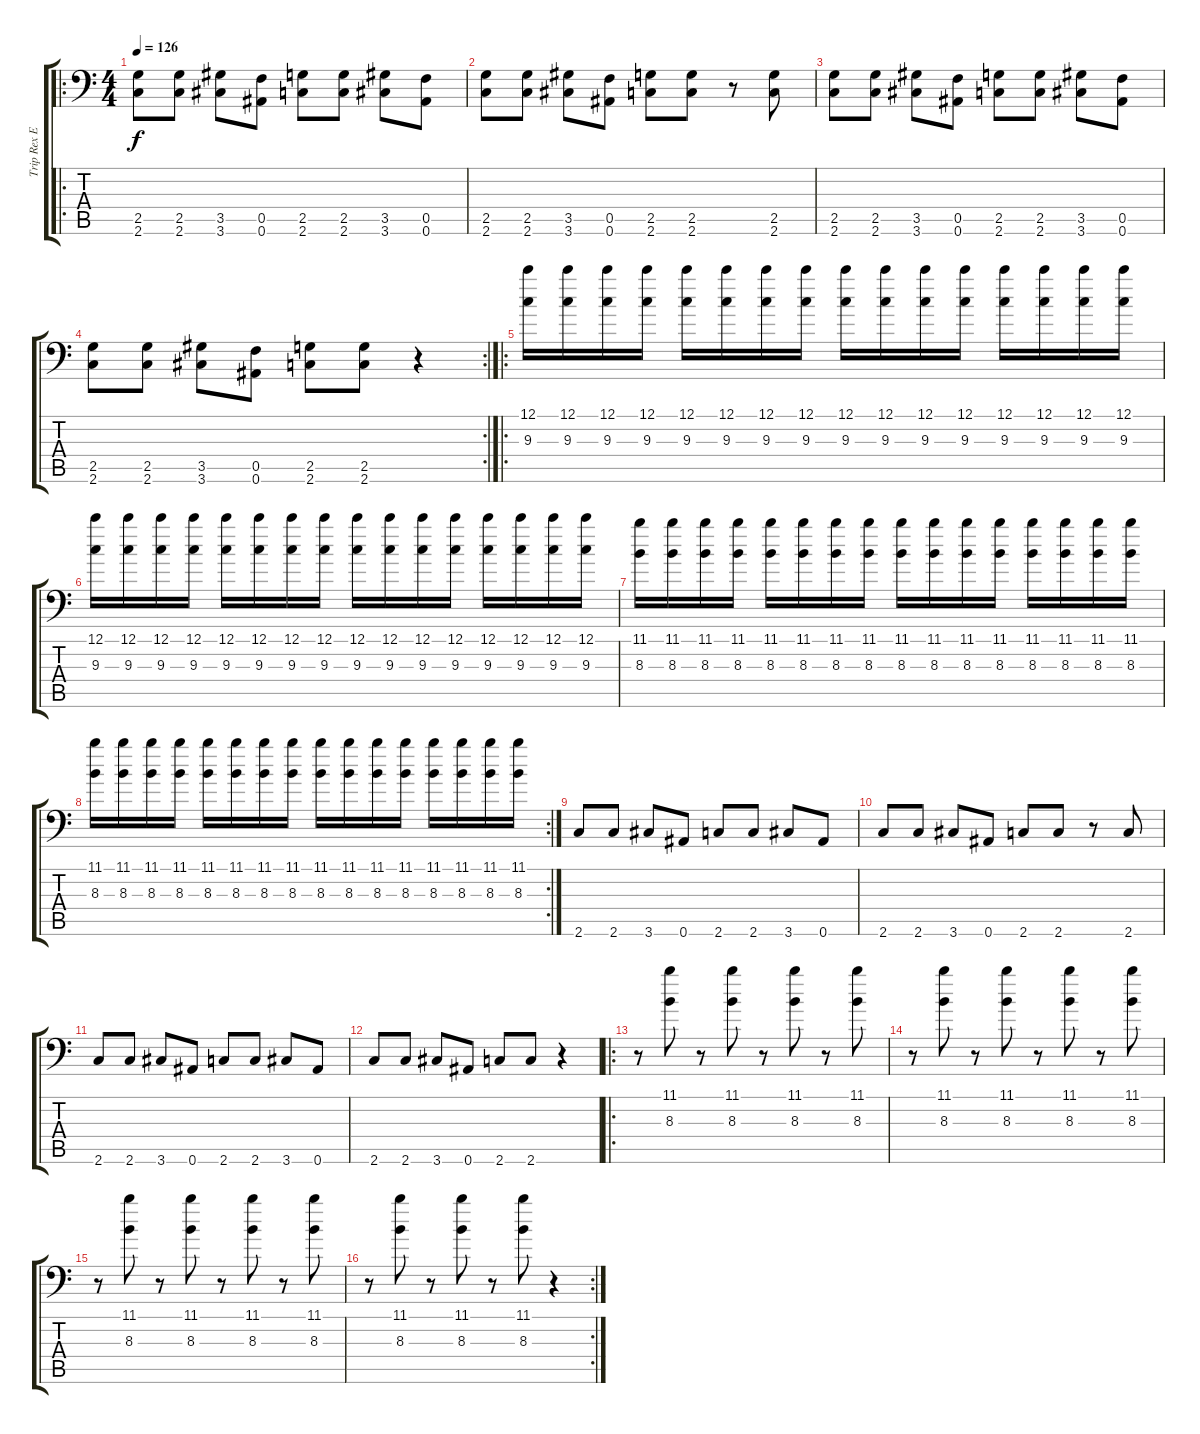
\track ("Trip Rex Eisen" "Trip Rex E") {instrument distortionguitar}
\staff {score tabs}
\tuning (C4 G3 Eb3 Bb2 F2 Bb1) {hide}
\ro
\ts (4 4)
\tempo 126
\clef f4
\ks c
(2.5 2.6).8{dy f} (2.5 2.6).8 (3.5 3.6).8 (0.5 0.6).8 (2.5 2.6).8 (2.5 2.6).8 (3.5 3.6).8 (0.5 0.6).8 |
(2.5 2.6).8 (2.5 2.6).8 (3.5 3.6).8 (0.5 0.6).8 (2.5 2.6).8 (2.5 2.6).8 r.8 (2.5 2.6).8 |
(2.5 2.6).8 (2.5 2.6).8 (3.5 3.6).8 (0.5 0.6).8 (2.5 2.6).8 (2.5 2.6).8 (3.5 3.6).8 (0.5 0.6).8 |
\rc 2
(2.5 2.6).8 (2.5 2.6).8 (3.5 3.6).8 (0.5 0.6).8 (2.5 2.6).8 (2.5 2.6).8 r.4 |
\ro
(12.1 9.3).16{volume 11} (12.1 9.3).16 (12.1 9.3).16 (12.1 9.3).16 (12.1 9.3).16 (12.1 9.3).16 (12.1 9.3).16 (12.1 9.3).16 (12.1 9.3).16 (12.1 9.3).16 (12.1 9.3).16 (12.1 9.3).16 (12.1 9.3).16 (12.1 9.3).16 (12.1 9.3).16 (12.1 9.3).16 |
(12.1 9.3).16 (12.1 9.3).16 (12.1 9.3).16 (12.1 9.3).16 (12.1 9.3).16 (12.1 9.3).16 (12.1 9.3).16 (12.1 9.3).16 (12.1 9.3).16 (12.1 9.3).16 (12.1 9.3).16 (12.1 9.3).16 (12.1 9.3).16 (12.1 9.3).16 (12.1 9.3).16 (12.1 9.3).16 |
(11.1 8.3).16 (11.1 8.3).16 (11.1 8.3).16 (11.1 8.3).16 (11.1 8.3).16 (11.1 8.3).16 (11.1 8.3).16 (11.1 8.3).16 (11.1 8.3).16 (11.1 8.3).16 (11.1 8.3).16 (11.1 8.3).16 (11.1 8.3).16 (11.1 8.3).16 (11.1 8.3).16 (11.1 8.3).16 |
\rc 2
(11.1 8.3).16 (11.1 8.3).16 (11.1 8.3).16 (11.1 8.3).16 (11.1 8.3).16 (11.1 8.3).16 (11.1 8.3).16 (11.1 8.3).16 (11.1 8.3).16 (11.1 8.3).16 (11.1 8.3).16 (11.1 8.3).16 (11.1 8.3).16 (11.1 8.3).16 (11.1 8.3).16 (11.1 8.3).16 |
2.6.8{volume 13} 2.6.8 3.6.8 0.6.8 2.6.8 2.6.8 3.6.8 0.6.8 |
2.6.8 2.6.8 3.6.8 0.6.8 2.6.8 2.6.8 r.8 2.6.8 |
2.6.8 2.6.8 3.6.8 0.6.8 2.6.8 2.6.8 3.6.8 0.6.8 |
2.6.8 2.6.8 3.6.8 0.6.8 2.6.8 2.6.8 r.4 |
\ro
r.8 (11.1 8.3).8 r.8 (11.1 8.3).8 r.8 (11.1 8.3).8 r.8 (11.1 8.3).8 |
r.8 (11.1 8.3).8 r.8 (11.1 8.3).8 r.8 (11.1 8.3).8 r.8 (11.1 8.3).8 |
r.8 (11.1 8.3).8 r.8 (11.1 8.3).8 r.8 (11.1 8.3).8 r.8 (11.1 8.3).8 |
\rc 2
r.8 (11.1 8.3).8 r.8 (11.1 8.3).8 r.8 (11.1 8.3).8 r.4
